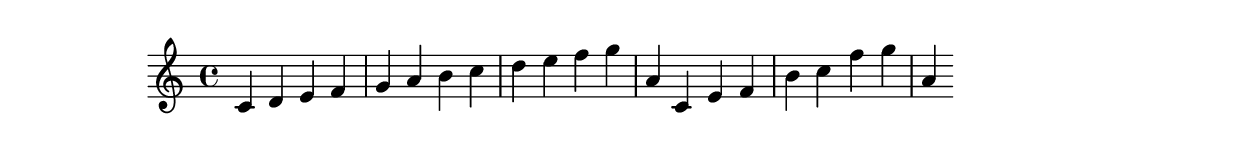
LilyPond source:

% LilyBin
\score{
	{
	  c' d' e' f' g' a' b' c'' d'' e'' f'' g'' a'
	  c' e' f' b' c'' f'' g'' a'
	}

	\layout{}
	\midi{}
}
